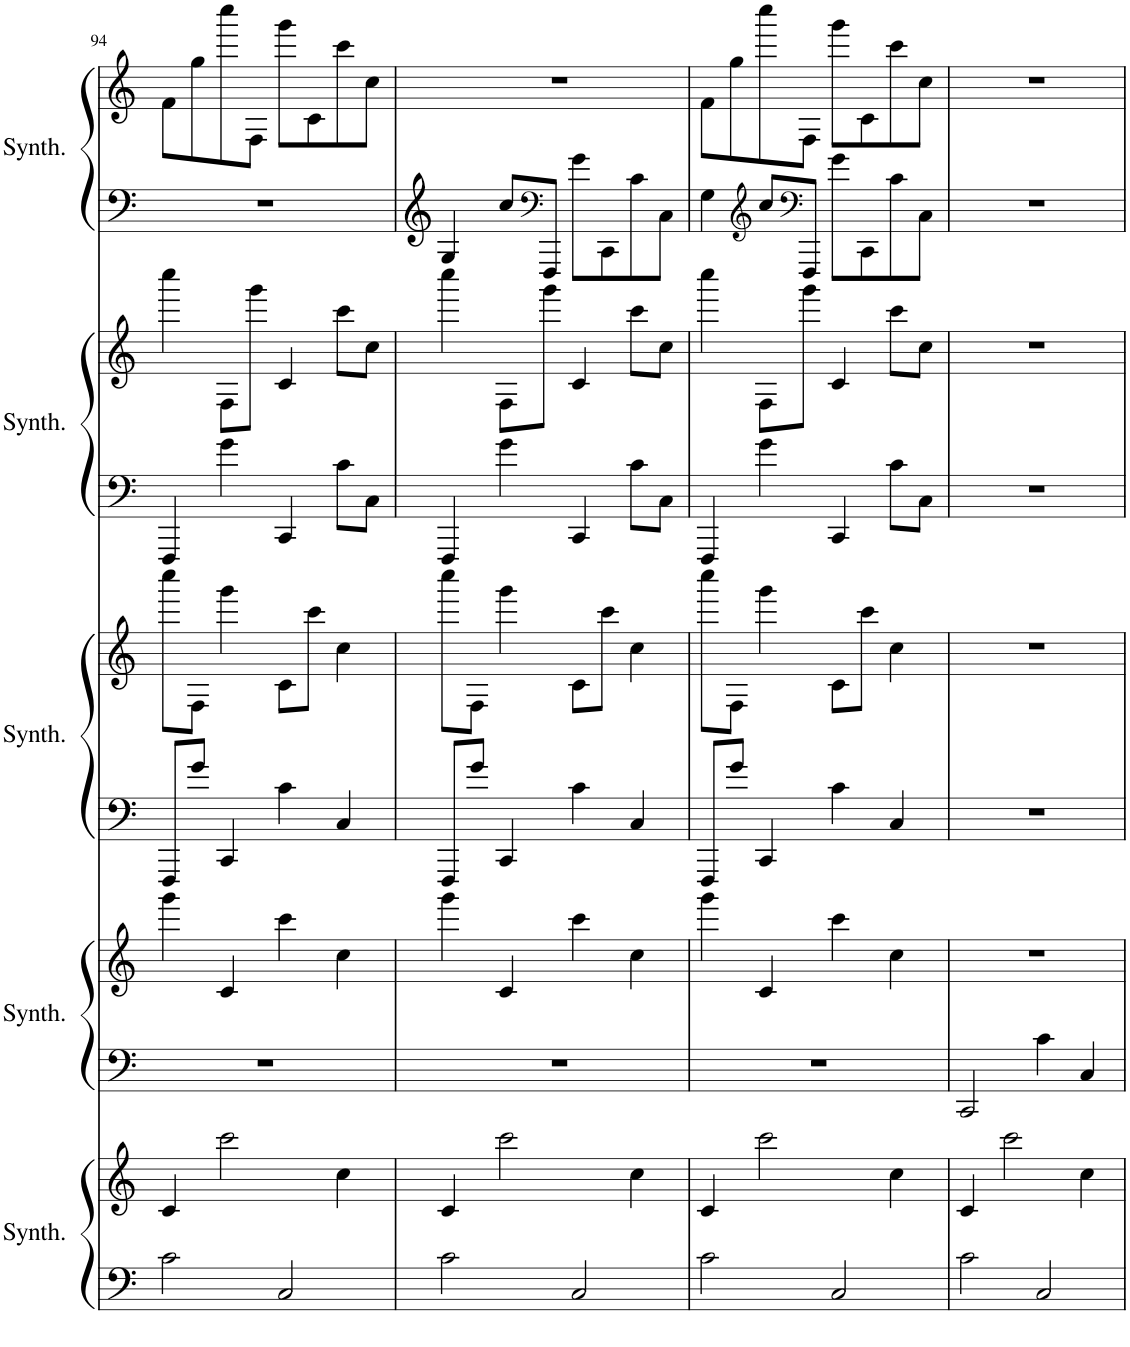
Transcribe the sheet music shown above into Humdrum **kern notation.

**kern	**kern	**kern	**kern	**kern	**kern	**kern	**kern	**kern	**kern
*part5	*part5	*part4	*part4	*part3	*part3	*part2	*part2	*part1	*part1
*staff10	*staff9	*staff8	*staff7	*staff6	*staff5	*staff4	*staff3	*staff2	*staff1
*I"Pad Synthesizer, Warm Pad	*	*I"Pad Synthesizer, Warm Pad	*	*I"Pad Synthesizer, Warm Pad	*	*I"Pad Synthesizer, Warm Pad	*	*I"Pad Synthesizer, Warm Pad	*
*I'Synth.	*	*I'Synth.	*	*I'Synth.	*	*I'Synth.	*	*I'Synth.	*
!!LO:PB:g=z
*clefF4	*clefG2	*clefF4	*clefG2	*clefF4	*clefG2	*clefF4	*clefG2	*clefF4	*clefG2
*k[]	*k[]	*k[]	*k[]	*k[]	*k[]	*k[]	*k[]	*k[]	*k[]
*M4/4	*M4/4	*M4/4	*M4/4	*M4/4	*M4/4	*M4/4	*M4/4	*M4/4	*M4/4
=94	=94	=94	=94	=94	=94	=94	=94	=94	=94
2c\	4c/	1r	4ggg\	8FFF/L	8cccc\L	4FFF/	4cccc\	1r	8f\L
.	.	.	.	8g/J	8F\J	.	.	.	8gg\
.	2ccc\	.	4c/	4CC/	4ggg\	4g\	8F\L	.	8cccc\
.	.	.	.	.	.	.	8ggg\J	.	8F\J
2C/	.	.	4ccc\	4c\	8c\L	4CC/	4c/	.	8ggg\L
.	.	.	.	.	8ccc\J	.	.	.	8c\
.	4cc\	.	4cc\	4C/	4cc\	8c\L	8ccc\L	.	8ccc\
.	.	.	.	.	.	8C\J	8cc\J	.	8cc\J
=95	=95	=95	=95	=95	=95	=95	=95	=95	=95
2c\	4c/	1r	4ggg\	8FFF/L	8cccc\L	4FFF/	4cccc\	4G/	1r
.	.	.	.	8g/J	8F\J	.	.	.	.
.	2ccc\	.	4c/	4CC/	4ggg\	4g\	8F\L	8cc/L	.
*	*	*	*	*	*	*	*	*clefF4	*
.	.	.	.	.	.	.	8ggg\J	8FFF/J	.
2C/	.	.	4ccc\	4c\	8c\L	4CC/	4c/	8g\L	.
.	.	.	.	.	8ccc\J	.	.	8CC\	.
.	4cc\	.	4cc\	4C/	4cc\	8c\L	8ccc\L	8c\	.
.	.	.	.	.	.	8C\J	8cc\J	8C\J	.
=96	=96	=96	=96	=96	=96	=96	=96	=96	=96
2c\	4c/	1r	4ggg\	8FFF/L	8cccc\L	4FFF/	4cccc\	4G\	8f\L
.	.	.	.	8g/J	8F\J	.	.	.	8gg\
*	*	*	*	*	*	*	*	*clefG2	*
.	2ccc\	.	4c/	4CC/	4ggg\	4g\	8F\L	8cc/L	8cccc\
*	*	*	*	*	*	*	*	*clefF4	*
.	.	.	.	.	.	.	8ggg\J	8FFF/J	8F\J
2C/	.	.	4ccc\	4c\	8c\L	4CC/	4c/	8g\L	8ggg\L
.	.	.	.	.	8ccc\J	.	.	8CC\	8c\
.	4cc\	.	4cc\	4C/	4cc\	8c\L	8ccc\L	8c\	8ccc\
.	.	.	.	.	.	8C\J	8cc\J	8C\J	8cc\J
=97	=97	=97	=97	=97	=97	=97	=97	=97	=97
2c\	4c/	2CC/	1r	1r	1r	1r	1r	1r	1r
.	2ccc\	.	.	.	.	.	.	.	.
2C/	.	4c\	.	.	.	.	.	.	.
.	4cc\	4C/	.	.	.	.	.	.	.
=	=	=	=	=	=	=	=	=	=
*-	*-	*-	*-	*-	*-	*-	*-	*-	*-
